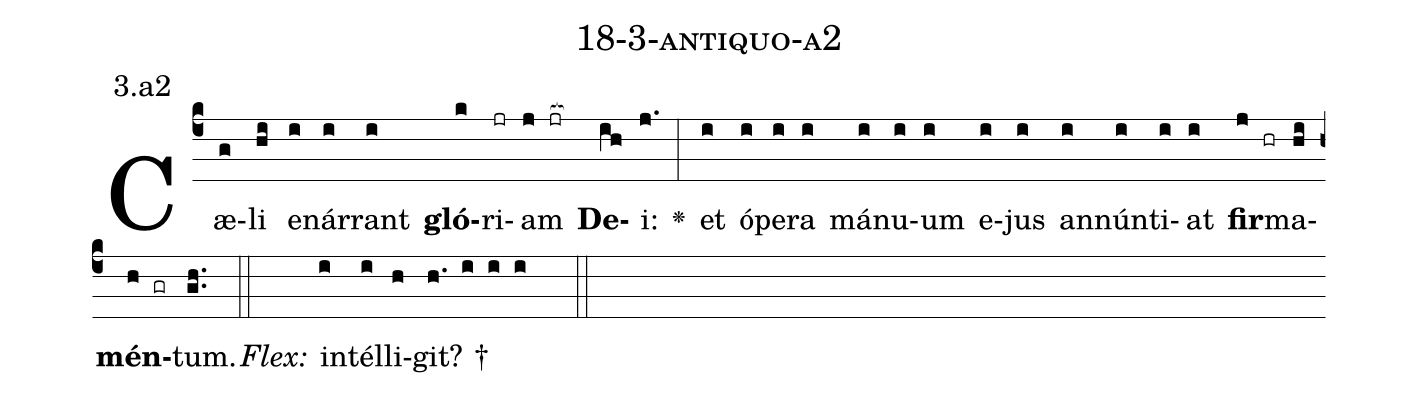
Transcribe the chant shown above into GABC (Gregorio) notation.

name: 18-3-antiquo-a2;
annotation: 3.a2;
%%
(c4)Cæ(g)li(hi) e(i)nár(i)rant(i) <b>gló</b>(k)ri(jr)am(j jr[ocb:1{]) <b>De</b>(ih[ocb:0}])i:(j.) <v>\greheightstar</v>(:) et(i) ó(i)pe(i)ra(i) má(i)nu(i)um(i) e(i)jus(i) an(i)nún(i)ti(i)at(i) <b>fir</b>(j hr)ma(hi)<b>mén</b>(h gr)tum.(gh..) (::)
<i>Flex:</i>()  in(i)tél(i)li(h)git? †(h. i i i  ::)

%E(i) u(i) o(j) u(hi) a(h) e.(gh..) (::)
